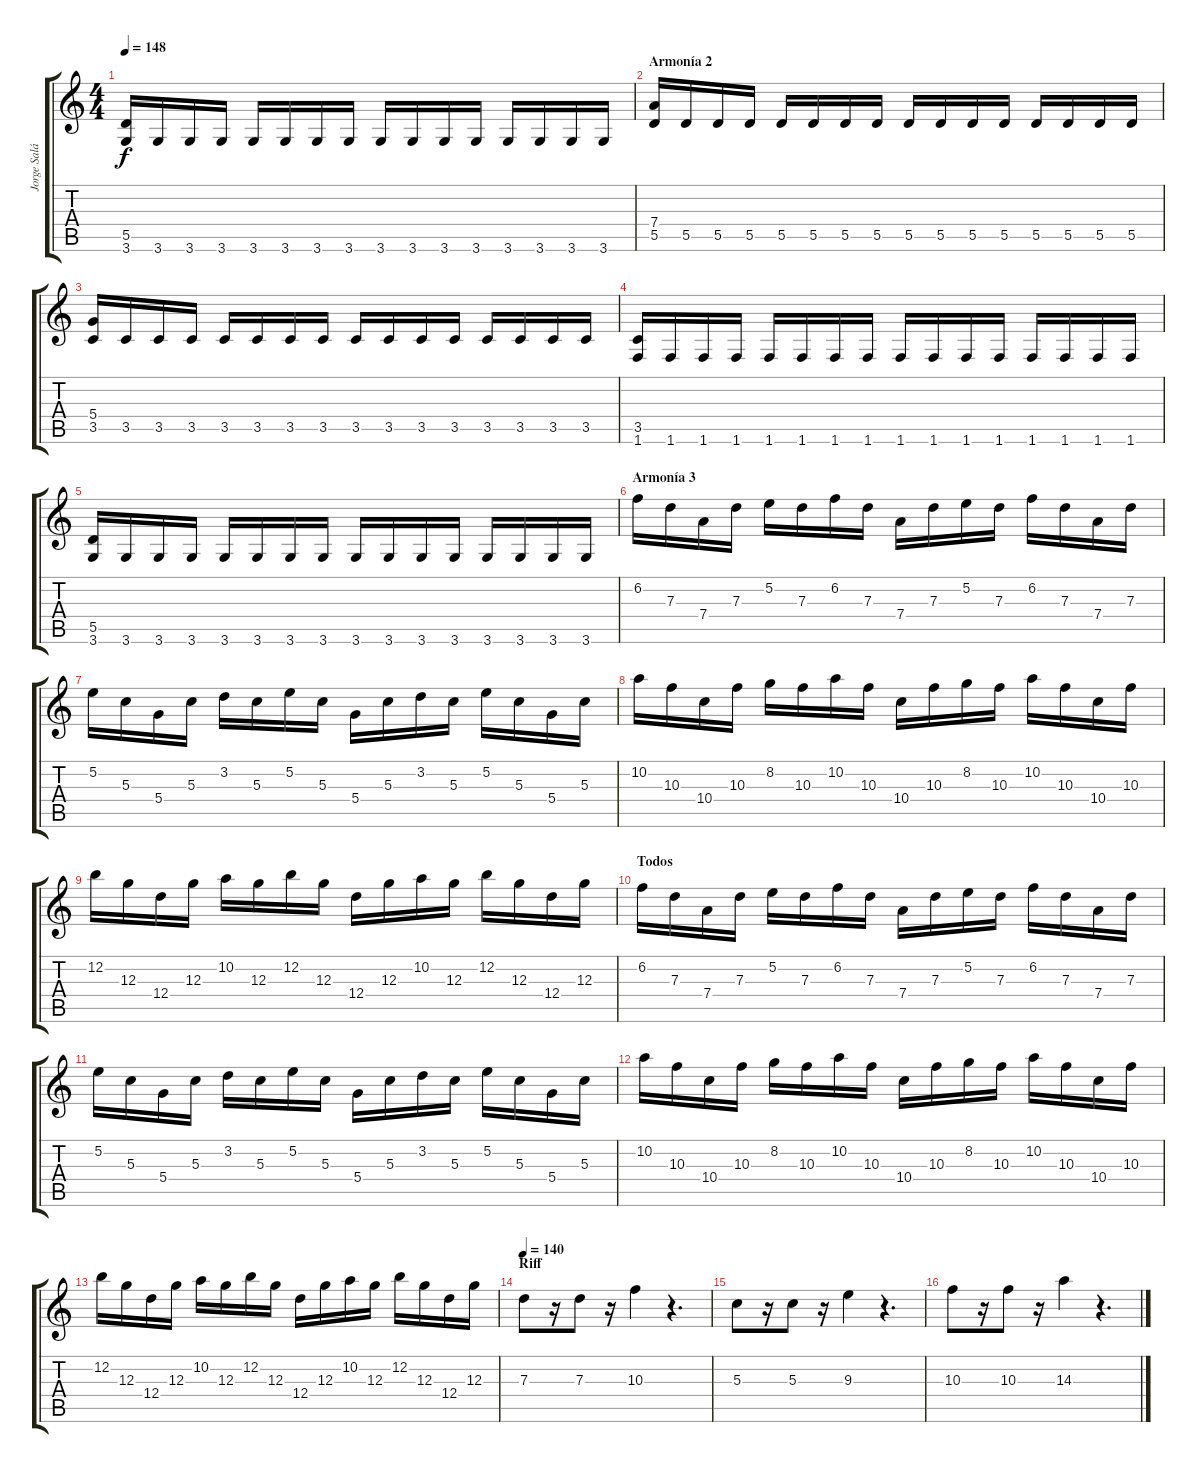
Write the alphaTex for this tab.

\track ("Jorge Salán" "Jorge Salá") {instrument distortionguitar}
\staff {score tabs}
\tuning (E4 B3 G3 D3 A2 E2) {hide}
\ts (4 4)
\tempo 148
\clef g2
\ks c
(5.5 3.6).16{dy f} 3.6.16 3.6.16 3.6.16 3.6.16 3.6.16 3.6.16 3.6.16 3.6.16 3.6.16 3.6.16 3.6.16 3.6.16 3.6.16 3.6.16 3.6.16 |
\section ("" "Armonía 2")
(7.4 5.5).16{volume 12} 5.5.16 5.5.16 5.5.16 5.5.16 5.5.16 5.5.16 5.5.16 5.5.16 5.5.16 5.5.16 5.5.16 5.5.16 5.5.16 5.5.16 5.5.16 |
(5.4 3.5).16 3.5.16 3.5.16 3.5.16 3.5.16 3.5.16 3.5.16 3.5.16 3.5.16 3.5.16 3.5.16 3.5.16 3.5.16 3.5.16 3.5.16 3.5.16 |
(3.5 1.6).16 1.6.16 1.6.16 1.6.16 1.6.16 1.6.16 1.6.16 1.6.16 1.6.16 1.6.16 1.6.16 1.6.16 1.6.16 1.6.16 1.6.16 1.6.16 |
(5.5 3.6).16 3.6.16 3.6.16 3.6.16 3.6.16 3.6.16 3.6.16 3.6.16 3.6.16 3.6.16 3.6.16 3.6.16 3.6.16 3.6.16 3.6.16 3.6.16 |
\section ("" "Armonía 3")
6.2.16{volume 14} 7.3.16 7.4.16 7.3.16 5.2.16 7.3.16 6.2.16 7.3.16 7.4.16 7.3.16 5.2.16 7.3.16 6.2.16 7.3.16 7.4.16 7.3.16 |
5.2.16 5.3.16 5.4.16 5.3.16 3.2.16 5.3.16 5.2.16 5.3.16 5.4.16 5.3.16 3.2.16 5.3.16 5.2.16 5.3.16 5.4.16 5.3.16 |
10.2.16 10.3.16 10.4.16 10.3.16 8.2.16 10.3.16 10.2.16 10.3.16 10.4.16 10.3.16 8.2.16 10.3.16 10.2.16 10.3.16 10.4.16 10.3.16 |
12.2.16 12.3.16 12.4.16 12.3.16 10.2.16 12.3.16 12.2.16 12.3.16 12.4.16 12.3.16 10.2.16 12.3.16 12.2.16 12.3.16 12.4.16 12.3.16 |
\section ("" "Todos")
6.2.16 7.3.16 7.4.16 7.3.16 5.2.16 7.3.16 6.2.16 7.3.16 7.4.16 7.3.16 5.2.16 7.3.16 6.2.16 7.3.16 7.4.16 7.3.16 |
5.2.16 5.3.16 5.4.16 5.3.16 3.2.16 5.3.16 5.2.16 5.3.16 5.4.16 5.3.16 3.2.16 5.3.16 5.2.16 5.3.16 5.4.16 5.3.16 |
10.2.16 10.3.16 10.4.16 10.3.16 8.2.16 10.3.16 10.2.16 10.3.16 10.4.16 10.3.16 8.2.16 10.3.16 10.2.16 10.3.16 10.4.16 10.3.16 |
12.2.16 12.3.16 12.4.16 12.3.16 10.2.16 12.3.16 12.2.16 12.3.16 12.4.16 12.3.16 10.2.16 12.3.16 12.2.16 12.3.16 12.4.16 12.3.16 |
\section ("" "Riff")
\tempo 140
7.3.8{volume 13} r.16 7.3.8 r.16 10.3.4 r.4{d} |
5.3.8 r.16 5.3.8 r.16 9.3.4 r.4{d} |
10.3.8 r.16 10.3.8 r.16 14.3.4 r.4{d}
